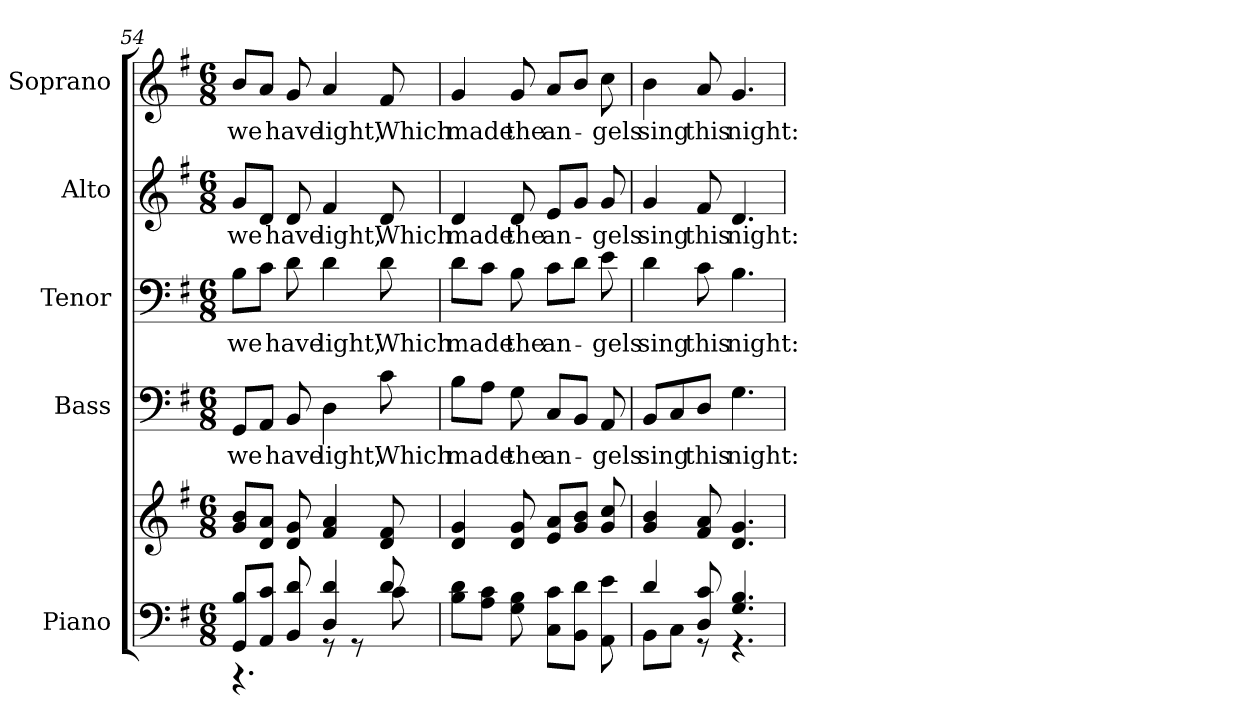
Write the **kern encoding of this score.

**kern	**kern	**kern	**text	**kern	**text	**kern	**text	**kern	**text
*part5	*part5	*part4	*part4	*part3	*part3	*part2	*part2	*part1	*part1
*staff6	*staff5	*staff4	*staff4	*staff3	*staff3	*staff2	*staff2	*staff1	*staff1
*I"Piano	*	*I"Bass	*	*I"Tenor	*	*I"Alto	*	*I"Soprano	*
*I'Pno.	*	*I'B.	*	*I'T.	*	*I'A.	*	*I'S.	*
*clefF4	*clefG2	*clefF4	*	*clefF4	*	*clefG2	*	*clefG2	*
*k[f#]	*k[f#]	*k[f#]	*	*k[f#]	*	*k[f#]	*	*k[f#]	*
*G:	*G:	*G:	*	*G:	*	*G:	*	*G:	*
*M6/8	*M6/8	*M6/8	*	*M6/8	*	*M6/8	*	*M6/8	*
=54	=54	=54	=54	=54	=54	=54	=54	=54	=54
*^	*	*	*	*	*	*	*	*	*
!	!	!	!	!LO:LY:b:color=#000000	!	!	!	!	!	!
!	!	!	!	!	!	!LO:LY:b:color=#000000	!	!	!	!
!	!	!	!	!	!	!	!	!LO:LY:b:color=#000000	!	!
!	!	!	!	!	!	!	!	!	!	!LO:LY:b:color=#000000
8GGi/ 8BiL	4.r	8gi/ 8biL	8GGi/L	we	8Bi\L	we	8gi/L	we	8bi/L	we
8AAi/ 8ciJ	.	8di/ 8aiJ	8AAi/J	.	8ci\J	.	8di/J	.	8ai/J	.
!	!	!	!	!LO:LY:b:color=#000000	!	!	!	!	!	!
!	!	!	!	!	!	!LO:LY:b:color=#000000	!	!	!	!
!	!	!	!	!	!	!	!	!LO:LY:b:color=#000000	!	!
!	!	!	!	!	!	!	!	!	!	!LO:LY:b:color=#000000
8BBi/ 8di	.	8di/ 8gi	8BBi/	have	8di\	have	8di/	have	8gi/	have
!	!	!	!	!LO:LY:b:color=#000000	!	!	!	!	!	!
!	!	!	!	!	!	!LO:LY:b:color=#000000	!	!	!	!
!	!	!	!	!	!	!	!	!LO:LY:b:color=#000000	!	!
!	!	!	!	!	!	!	!	!	!	!LO:LY:b:color=#000000
4Di/ 4di	8r	4f#i/ 4ai	4Di\	light,	4di\	light,	4f#i/	light,	4ai/	light,
.	8r	.	.	.	.	.	.	.	.	.
!	!	!	!	!LO:LY:b:color=#000000	!	!	!	!	!	!
!	!	!	!	!	!	!LO:LY:b:color=#000000	!	!	!	!
!	!	!	!	!	!	!	!	!LO:LY:b:color=#000000	!	!
!	!	!	!	!	!	!	!	!	!	!LO:LY:b:color=#000000
8di/	8ci\	8di/ 8f#i	8ci\	Which	8di\	Which	8di/	Which	8f#i/	Which
*v	*v	*	*	*	*	*	*	*	*	*
!!LO:PB:g=z
=55	=55	=55	=55	=55	=55	=55	=55	=55	=55
*^	*	*	*	*	*	*	*	*	*
!	!	!	!	!LO:LY:b:color=#000000	!	!	!	!	!	!
*v	*v	*	*	*	*	*	*	*	*	*
*^	*	*	*	*	*	*	*	*	*
!	!	!	!	!	!	!LO:LY:b:color=#000000	!	!	!	!
*v	*v	*	*	*	*	*	*	*	*	*
*^	*	*	*	*	*	*	*	*	*
!	!	!	!	!	!	!	!	!LO:LY:b:color=#000000	!	!
*v	*v	*	*	*	*	*	*	*	*	*
*^	*	*	*	*	*	*	*	*	*
!	!	!	!	!	!	!	!	!	!	!LO:LY:b:color=#000000
*v	*v	*	*	*	*	*	*	*	*	*
8Bi\ 8diL	4di/ 4gi	8Bi\L	made	8di\L	made	4di/	made	4gi/	made
8Ai\ 8ciJ	.	8Ai\J	.	8ci\J	.	.	.	.	.
!	!	!	!LO:LY:b:color=#000000	!	!	!	!	!	!
!	!	!	!	!	!LO:LY:b:color=#000000	!	!	!	!
!	!	!	!	!	!	!	!LO:LY:b:color=#000000	!	!
!	!	!	!	!	!	!	!	!	!LO:LY:b:color=#000000
8Gi\ 8Bi	8di/ 8gi	8Gi\	the	8Bi\	the	8di/	the	8gi/	the
!	!	!	!LO:LY:b:color=#000000	!	!	!	!	!	!
!	!	!	!	!	!LO:LY:b:color=#000000	!	!	!	!
!	!	!	!	!	!	!	!LO:LY:b:color=#000000	!	!
!	!	!	!	!	!	!	!	!	!LO:LY:b:color=#000000
8Ci\ 8ciL	8ei/ 8aiL	8Ci/L	an-	8ci\L	an-	8ei/L	an-	8ai/L	an-
8BBi\ 8diJ	8gi/ 8biJ	8BBi/J	.	8di\J	.	8gi/J	.	8bi/J	.
!	!	!	!LO:LY:b:color=#000000	!	!	!	!	!	!
!	!	!	!	!	!LO:LY:b:color=#000000	!	!	!	!
!	!	!	!	!	!	!	!LO:LY:b:color=#000000	!	!
!	!	!	!	!	!	!	!	!	!LO:LY:b:color=#000000
8AAi\ 8ei	8gi/ 8cci	8AAi/	-gels	8ei\	-gels	8gi/	-gels	8cci\	-gels
=56	=56	=56	=56	=56	=56	=56	=56	=56	=56
*^	*	*	*	*	*	*	*	*	*
!	!	!	!	!LO:LY:b:color=#000000	!	!	!	!	!	!
!	!	!	!	!	!	!LO:LY:b:color=#000000	!	!	!	!
!	!	!	!	!	!	!	!	!LO:LY:b:color=#000000	!	!
!	!	!	!	!	!	!	!	!	!	!LO:LY:b:color=#000000
4di/	8BBi\L	4gi/ 4bi	8BBi/L	sing	4di\	sing	4gi/	sing	4bi\	sing
.	8Ci\J	.	8Ci/	.	.	.	.	.	.	.
!	!	!	!	!LO:LY:b:color=#000000	!	!	!	!	!	!
!	!	!	!	!	!	!LO:LY:b:color=#000000	!	!	!	!
!	!	!	!	!	!	!	!	!LO:LY:b:color=#000000	!	!
!	!	!	!	!	!	!	!	!	!	!LO:LY:b:color=#000000
8Di/ 8ci	8r	8f#i/ 8ai	8Di/J	this	8ci\	this	8f#i/	this	8ai/	this
!	!	!	!	!LO:LY:b:color=#000000	!	!	!	!	!	!
!	!	!	!	!	!	!LO:LY:b:color=#000000	!	!	!	!
!	!	!	!	!	!	!	!	!LO:LY:b:color=#000000	!	!
!	!	!	!	!	!	!	!	!	!	!LO:LY:b:color=#000000
4.Gi/ 4.Bi	4.r	4.di/ 4.gi	4.Gi\	night:	4.Bi\	night:	4.di/	night:	4.gi/	night:
*v	*v	*	*	*	*	*	*	*	*	*
=	=	=	=	=	=	=	=	=	=
*-	*-	*-	*-	*-	*-	*-	*-	*-	*-
